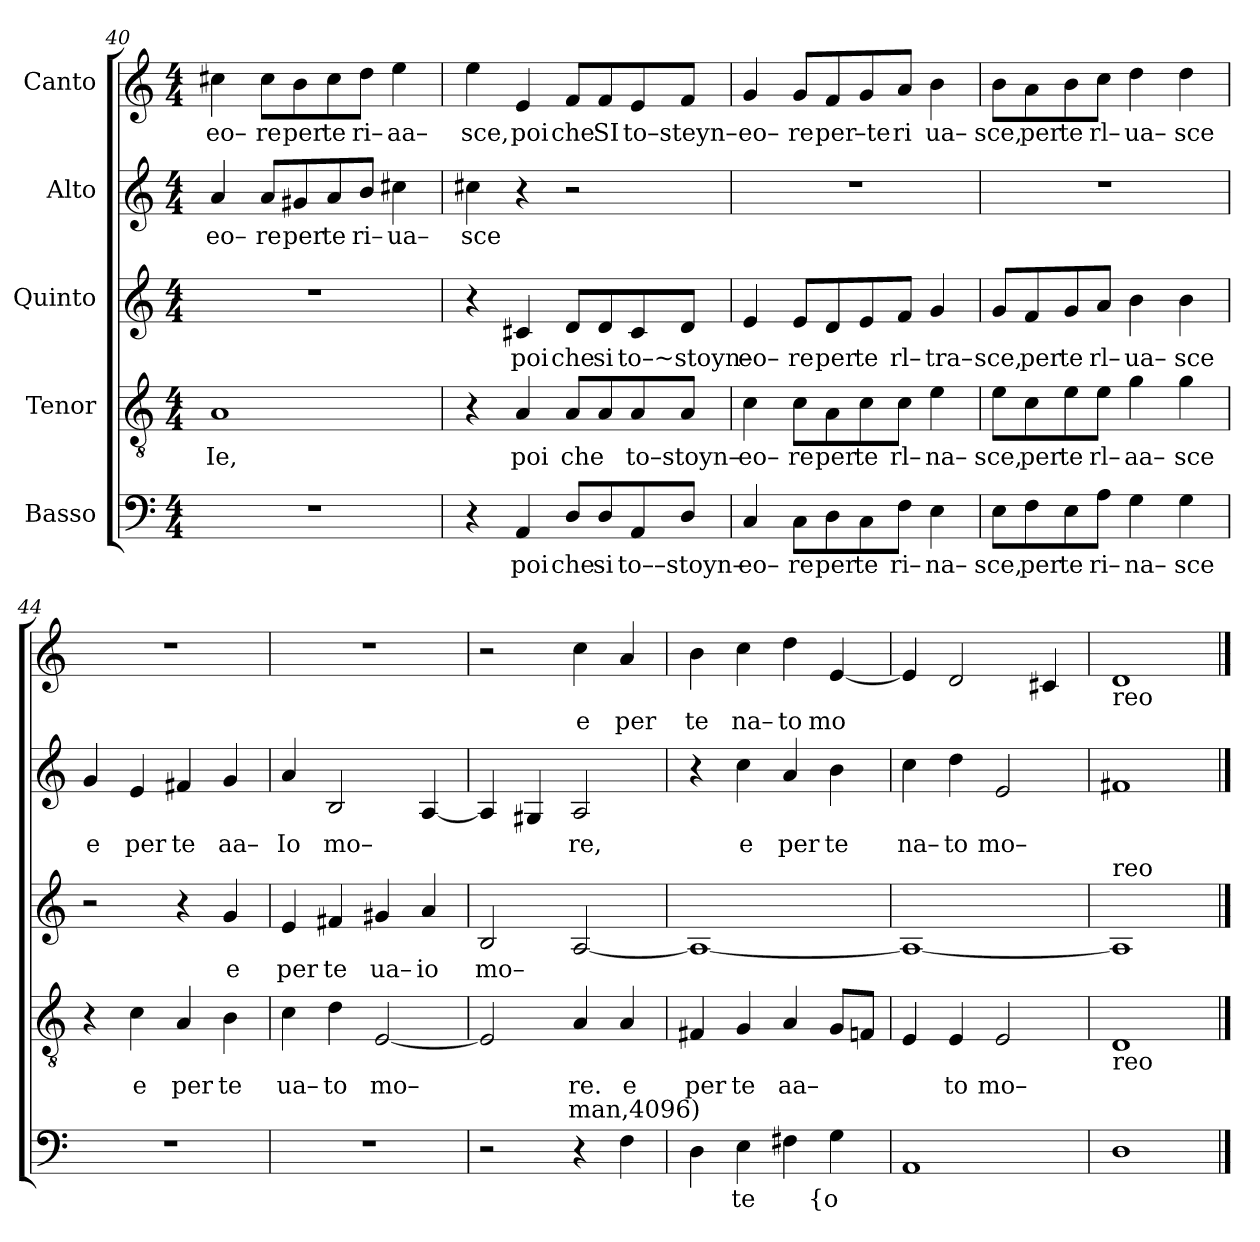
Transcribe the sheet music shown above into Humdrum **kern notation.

**kern	**text	**kern	**text	**text	**kern	**text	**kern	**text	**kern	**text
*part5	*part5	*part4	*part4	*part4	*part3	*part3	*part2	*part2	*part1	*part1
*staff5	*staff5	*staff4	*staff4	*staff4	*staff3	*staff3	*staff2	*staff2	*staff1	*staff1
*I"Basso	*	*I"Tenor	*	*	*I"Quinto	*	*I"Alto	*	*I"Canto	*
*clefF4	*	*clefGv2	*	*	*clefG2	*	*clefG2	*	*clefG2	*
*k[]	*	*k[]	*	*	*k[]	*	*k[]	*	*k[]	*
*M4/4	*	*M4/4	*	*	*M4/4	*	*M4/4	*	*M4/4	*
=40	=40	=40	=40	=40	=40	=40	=40	=40	=40	=40
!	!	!	!LO:LY:b	!	!	!	!	!LO:LY:b	!	!LO:LY:b
1r	.	1A	Ie,	.	1r	.	4a/	eo–	4cc#X\	eo–
!	!	!	!	!	!	!	!	!LO:LY:b	!	!LO:LY:b
.	.	.	.	.	.	.	8a/L	re	8cc#\L	re
!	!	!	!	!	!	!	!	!LO:LY:b	!	!LO:LY:b
.	.	.	.	.	.	.	8g#X/	per	8b\	per
!	!	!	!	!	!	!	!	!LO:LY:b	!	!LO:LY:b
.	.	.	.	.	.	.	8a/	te	8cc#\	te
!	!	!	!	!	!	!	!	!LO:LY:b	!	!LO:LY:b
.	.	.	.	.	.	.	8b/J	ri–	8dd\J	ri–
!	!	!	!	!	!	!	!	!LO:LY:b	!	!LO:LY:b
.	.	.	.	.	.	.	4cc#X\	ua–	4ee\	aa–
=41	=41	=41	=41	=41	=41	=41	=41	=41	=41	=41
!	!	!	!	!	!	!	!	!LO:LY:b	!	!LO:LY:b
4r	.	4r	.	.	4r	.	4cc#X\	sce	4ee\	sce,
!	!LO:LY:b	!	!LO:LY:b	!	!	!LO:LY:b	!	!	!	!LO:LY:b
4AA/	poi	4A/	poi	.	4c#X/	poi	4r	.	4e/	poi
!	!LO:LY:b	!	!LO:LY:b	!	!	!LO:LY:b	!	!	!	!LO:LY:b
8D/L	che	8A/L	che	.	8d/L	che	2r	.	8f/L	che
!	!LO:LY:b	!	!	!	!	!LO:LY:b	!	!	!	!LO:LY:b
8D/	si	8A/	.	.	8d/	si	.	.	8f/	SI
!	!LO:LY:b	!	!LO:LY:b	!	!	!LO:LY:b	!	!	!	!LO:LY:b
8AA/	to––stoyn–	8A/	to–stoyn–	.	8c#/	to–~stoyn–	.	.	8e/	to–steyn–
8D/J	.	8A/J	.	.	8d/J	.	.	.	8f/J	.
=42	=42	=42	=42	=42	=42	=42	=42	=42	=42	=42
!	!LO:LY:b	!	!LO:LY:b	!	!	!LO:LY:b	!	!	!	!LO:LY:b
4C/	eo–	4c\	eo–	.	4e/	eo–	1r	.	4g/	eo–
!	!LO:LY:b	!	!LO:LY:b	!	!	!LO:LY:b	!	!	!	!LO:LY:b
8C\L	re	8c\L	re	.	8e/L	re	.	.	8g/L	re
!	!LO:LY:b	!	!LO:LY:b	!	!	!LO:LY:b	!	!	!	!LO:LY:b
8D\	per	8A\	per	.	8d/	per	.	.	8f/	per
!	!LO:LY:b	!	!LO:LY:b	!	!	!LO:LY:b	!	!	!	!LO:LY:b
8C\	te	8c\	te	.	8e/	te	.	.	8g/	–te
!	!LO:LY:b	!	!LO:LY:b	!	!	!LO:LY:b	!	!	!	!LO:LY:b
8F\J	ri–	8c\J	rl–	.	8f/J	rl–	.	.	8a/J	ri
!	!LO:LY:b	!	!LO:LY:b	!	!	!LO:LY:b	!	!	!	!LO:LY:b
4E\	na–	4e\	na–	.	4g/	tra–	.	.	4b\	ua–
=43	=43	=43	=43	=43	=43	=43	=43	=43	=43	=43
!	!LO:LY:b	!	!LO:LY:b	!	!	!LO:LY:b	!	!	!	!LO:LY:b
8E\L	sce,	8e\L	sce,	.	8g/L	sce,	1r	.	8b\L	sce,
!	!LO:LY:b	!	!LO:LY:b	!	!	!LO:LY:b	!	!	!	!LO:LY:b
8F\	per	8c\	per	.	8f/	per	.	.	8a\	per
!	!LO:LY:b	!	!LO:LY:b	!	!	!LO:LY:b	!	!	!	!LO:LY:b
8E\	te	8e\	te	.	8g/	te	.	.	8b\	te
!	!LO:LY:b	!	!LO:LY:b	!	!	!LO:LY:b	!	!	!	!LO:LY:b
8A\J	ri–	8e\J	rl–	.	8a/J	rl–	.	.	8cc\J	rl–
!	!LO:LY:b	!	!LO:LY:b	!	!	!LO:LY:b	!	!	!	!LO:LY:b
4G\	na–	4g\	aa–	.	4b\	ua–	.	.	4dd\	ua–
!	!LO:LY:b	!	!LO:LY:b	!	!	!LO:LY:b	!	!	!	!LO:LY:b
4G\	sce	4g\	sce	.	4b\	sce	.	.	4dd\	sce
=44	=44	=44	=44	=44	=44	=44	=44	=44	=44	=44
!	!	!	!	!	!	!	!	!LO:LY:b	!	!
1r	.	4r	.	.	2r	.	4g/	e	1r	.
!	!	!	!LO:LY:b	!	!	!	!	!LO:LY:b	!	!
.	.	4c\	e	.	.	.	4e/	per	.	.
!	!	!	!LO:LY:b	!	!	!	!	!LO:LY:b	!	!
.	.	4A/	per	.	4r	.	4f#X/	te	.	.
!	!	!	!LO:LY:b	!	!	!LO:LY:b	!	!LO:LY:b	!	!
.	.	4B\	te	.	4g/	e	4g/	aa–	.	.
=45	=45	=45	=45	=45	=45	=45	=45	=45	=45	=45
!	!	!	!LO:LY:b	!	!	!LO:LY:b	!	!LO:LY:b	!	!
1r	.	4c\	ua–	.	4e/	per	4a/	Io	1r	.
!	!	!	!LO:LY:b	!	!	!LO:LY:b	!	!LO:LY:b	!	!
.	.	4d\	to	.	4f#X/	te	2B/	mo–	.	.
!	!	!	!LO:LY:b	!	!	!LO:LY:b	!	!	!	!
.	.	[2E/	mo–	.	4g#X/	ua–	.	.	.	.
!	!	!	!	!	!	!LO:LY:b	!	!	!	!
.	.	.	.	.	4a/	io	[4A/	.	.	.
=46	=46	=46	=46	=46	=46	=46	=46	=46	=46	=46
!	!	!	!	!	!	!LO:LY:b	!	!	!	!
2r	.	2E/]	.	.	2B/	mo–	4A/]	.	2r	.
.	.	.	.	.	.	.	4G#X/	.	.	.
!	!	!	!LO:LY:b	!LO:LY:b	!	!	!	!LO:LY:b	!	!LO:LY:b
4r	.	4A/	re.	man,4096)	[2A/	.	2A/	re,	4cc\	e
!	!	!	!LO:LY:b	!	!	!	!	!	!	!LO:LY:b
4F\	.	4A/	e	.	.	.	.	.	4a/	per
=47	=47	=47	=47	=47	=47	=47	=47	=47	=47	=47
!	!	!	!LO:LY:b	!	!	!	!	!	!	!LO:LY:b
4D\	.	4F#X/	per	.	1A_	.	4r	.	4b\	te
!	!LO:LY:b	!	!LO:LY:b	!	!	!	!	!LO:LY:b	!	!LO:LY:b
4E\	te	4G/	te	.	.	.	4cc\	e	4cc\	na–
!	!	!	!LO:LY:b	!	!	!	!	!LO:LY:b	!	!LO:LY:b
4F#X\	.	4A/	aa–	.	.	.	4a/	per	4dd\	to
!	!LO:LY:b	!	!	!	!	!	!	!LO:LY:b	!	!LO:LY:b
4G\	{o	8G/L	.	.	.	.	4b\	te	[4e/	mo
.	.	8Fn/J	.	.	.	.	.	.	.	.
=48	=48	=48	=48	=48	=48	=48	=48	=48	=48	=48
!	!	!	!	!	!	!	!	!LO:LY:b	!	!
1AA	.	4E/	.	.	1A_	.	4cc\	na–	4e/]	.
!	!	!	!LO:LY:b	!	!	!	!	!LO:LY:b	!	!
.	.	4E/	to	.	.	.	4dd\	to	2d/	.
!	!	!	!LO:LY:b	!	!	!	!	!LO:LY:b	!	!
.	.	2E/	mo–	.	.	.	2e/	mo–	.	.
.	.	.	.	.	.	.	.	.	4c#X/	.
=49	=49	=49	=49	=49	=49	=49	=49	=49	=49	=49
!	!	!	!	!	!	!	!	!	!LO:TX:b:t=reo	!
!	!	!	!	!	!LO:TX:a:t=reo	!	!	!	!	!
!	!	!LO:TX:b:t=reo	!	!	!	!	!	!	!	!
1D	.	1D	.	.	1A]	.	1f#X	.	1d	.
==	==	==	==	==	==	==	==	==	==	==
*-	*-	*-	*-	*-	*-	*-	*-	*-	*-	*-
